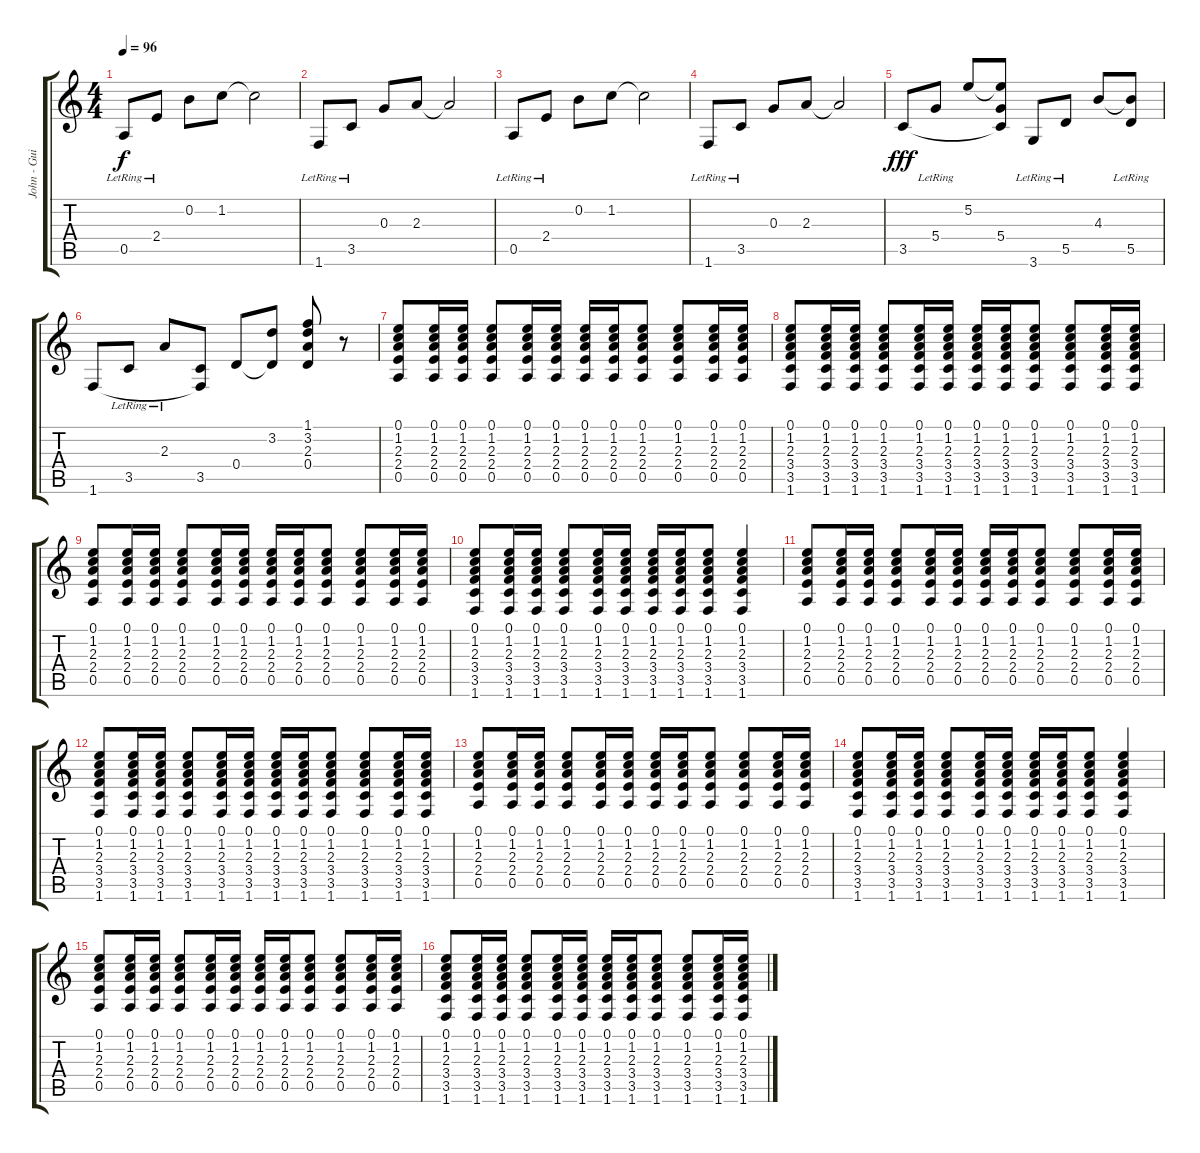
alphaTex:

\track ("John - Guitar" "John - Gui") {instrument electricguitarclean}
\staff {score tabs}
\tuning (E4 B3 G3 D3 A2 E2) {hide}
\ts (4 4)
\tempo 96
\clef g2
\ks c
0.5{lr}.8{dy f} 2.4{lr}.8 0.2.8 1.2.8 1.2{t}.2 |
1.6{lr}.8 3.5{lr}.8 0.3.8 2.3.8 2.3{t}.2 |
0.5{lr}.8 2.4{lr}.8 0.2.8 1.2.8 1.2{t}.2 |
1.6{lr}.8 3.5{lr}.8 0.3.8 2.3.8 2.3{t}.2 |
3.5.8{dy fff} 5.4{lr}.8 5.2.8 (5.2{t} 5.4 3.5{t}).8 3.6{lr}.8 5.5{lr}.8 4.3.8 (4.3{t} 5.5{lr}).8 |
1.6.8 3.5{lr}.8 2.3{lr}.8 (3.5 1.6{t}).8 0.4.8 (3.2 0.4{t}).8 (1.1 3.2 2.3 0.4).8 r.8 |
(0.1 1.2 2.3 2.4 0.5).8 (0.1 1.2 2.3 2.4 0.5).16 (0.1 1.2 2.3 2.4 0.5).16 (0.1 1.2 2.3 2.4 0.5).8 (0.1 1.2 2.3 2.4 0.5).16 (0.1 1.2 2.3 2.4 0.5).16 (0.1 1.2 2.3 2.4 0.5).16 (0.1 1.2 2.3 2.4 0.5).16 (0.1 1.2 2.3 2.4 0.5).8 (0.1 1.2 2.3 2.4 0.5).8 (0.1 1.2 2.3 2.4 0.5).16 (0.1 1.2 2.3 2.4 0.5).16 |
(0.1 1.2 2.3 3.4 3.5 1.6).8 (0.1 1.2 2.3 3.4 3.5 1.6).16 (0.1 1.2 2.3 3.4 3.5 1.6).16 (0.1 1.2 2.3 3.4 3.5 1.6).8 (0.1 1.2 2.3 3.4 3.5 1.6).16 (0.1 1.2 2.3 3.4 3.5 1.6).16 (0.1 1.2 2.3 3.4 3.5 1.6).16 (0.1 1.2 2.3 3.4 3.5 1.6).16 (0.1 1.2 2.3 3.4 3.5 1.6).8 (0.1 1.2 2.3 3.4 3.5 1.6).8 (0.1 1.2 2.3 3.4 3.5 1.6).16 (0.1 1.2 2.3 3.4 3.5 1.6).16 |
(0.1 1.2 2.3 2.4 0.5).8 (0.1 1.2 2.3 2.4 0.5).16 (0.1 1.2 2.3 2.4 0.5).16 (0.1 1.2 2.3 2.4 0.5).8 (0.1 1.2 2.3 2.4 0.5).16 (0.1 1.2 2.3 2.4 0.5).16 (0.1 1.2 2.3 2.4 0.5).16 (0.1 1.2 2.3 2.4 0.5).16 (0.1 1.2 2.3 2.4 0.5).8 (0.1 1.2 2.3 2.4 0.5).8 (0.1 1.2 2.3 2.4 0.5).16 (0.1 1.2 2.3 2.4 0.5).16 |
(0.1 1.2 2.3 3.4 3.5 1.6).8 (0.1 1.2 2.3 3.4 3.5 1.6).16 (0.1 1.2 2.3 3.4 3.5 1.6).16 (0.1 1.2 2.3 3.4 3.5 1.6).8 (0.1 1.2 2.3 3.4 3.5 1.6).16 (0.1 1.2 2.3 3.4 3.5 1.6).16 (0.1 1.2 2.3 3.4 3.5 1.6).16 (0.1 1.2 2.3 3.4 3.5 1.6).16 (0.1 1.2 2.3 3.4 3.5 1.6).8 (0.1 1.2 2.3 3.4 3.5 1.6).4 |
(0.1 1.2 2.3 2.4 0.5).8 (0.1 1.2 2.3 2.4 0.5).16 (0.1 1.2 2.3 2.4 0.5).16 (0.1 1.2 2.3 2.4 0.5).8 (0.1 1.2 2.3 2.4 0.5).16 (0.1 1.2 2.3 2.4 0.5).16 (0.1 1.2 2.3 2.4 0.5).16 (0.1 1.2 2.3 2.4 0.5).16 (0.1 1.2 2.3 2.4 0.5).8 (0.1 1.2 2.3 2.4 0.5).8 (0.1 1.2 2.3 2.4 0.5).16 (0.1 1.2 2.3 2.4 0.5).16 |
(0.1 1.2 2.3 3.4 3.5 1.6).8 (0.1 1.2 2.3 3.4 3.5 1.6).16 (0.1 1.2 2.3 3.4 3.5 1.6).16 (0.1 1.2 2.3 3.4 3.5 1.6).8 (0.1 1.2 2.3 3.4 3.5 1.6).16 (0.1 1.2 2.3 3.4 3.5 1.6).16 (0.1 1.2 2.3 3.4 3.5 1.6).16 (0.1 1.2 2.3 3.4 3.5 1.6).16 (0.1 1.2 2.3 3.4 3.5 1.6).8 (0.1 1.2 2.3 3.4 3.5 1.6).8 (0.1 1.2 2.3 3.4 3.5 1.6).16 (0.1 1.2 2.3 3.4 3.5 1.6).16 |
(0.1 1.2 2.3 2.4 0.5).8 (0.1 1.2 2.3 2.4 0.5).16 (0.1 1.2 2.3 2.4 0.5).16 (0.1 1.2 2.3 2.4 0.5).8 (0.1 1.2 2.3 2.4 0.5).16 (0.1 1.2 2.3 2.4 0.5).16 (0.1 1.2 2.3 2.4 0.5).16 (0.1 1.2 2.3 2.4 0.5).16 (0.1 1.2 2.3 2.4 0.5).8 (0.1 1.2 2.3 2.4 0.5).8 (0.1 1.2 2.3 2.4 0.5).16 (0.1 1.2 2.3 2.4 0.5).16 |
(0.1 1.2 2.3 3.4 3.5 1.6).8 (0.1 1.2 2.3 3.4 3.5 1.6).16 (0.1 1.2 2.3 3.4 3.5 1.6).16 (0.1 1.2 2.3 3.4 3.5 1.6).8 (0.1 1.2 2.3 3.4 3.5 1.6).16 (0.1 1.2 2.3 3.4 3.5 1.6).16 (0.1 1.2 2.3 3.4 3.5 1.6).16 (0.1 1.2 2.3 3.4 3.5 1.6).16 (0.1 1.2 2.3 3.4 3.5 1.6).8 (0.1 1.2 2.3 3.4 3.5 1.6).4 |
(0.1 1.2 2.3 2.4 0.5).8 (0.1 1.2 2.3 2.4 0.5).16 (0.1 1.2 2.3 2.4 0.5).16 (0.1 1.2 2.3 2.4 0.5).8 (0.1 1.2 2.3 2.4 0.5).16 (0.1 1.2 2.3 2.4 0.5).16 (0.1 1.2 2.3 2.4 0.5).16 (0.1 1.2 2.3 2.4 0.5).16 (0.1 1.2 2.3 2.4 0.5).8 (0.1 1.2 2.3 2.4 0.5).8 (0.1 1.2 2.3 2.4 0.5).16 (0.1 1.2 2.3 2.4 0.5).16 |
(0.1 1.2 2.3 3.4 3.5 1.6).8 (0.1 1.2 2.3 3.4 3.5 1.6).16 (0.1 1.2 2.3 3.4 3.5 1.6).16 (0.1 1.2 2.3 3.4 3.5 1.6).8 (0.1 1.2 2.3 3.4 3.5 1.6).16 (0.1 1.2 2.3 3.4 3.5 1.6).16 (0.1 1.2 2.3 3.4 3.5 1.6).16 (0.1 1.2 2.3 3.4 3.5 1.6).16 (0.1 1.2 2.3 3.4 3.5 1.6).8 (0.1 1.2 2.3 3.4 3.5 1.6).8 (0.1 1.2 2.3 3.4 3.5 1.6).16 (0.1 1.2 2.3 3.4 3.5 1.6).16
